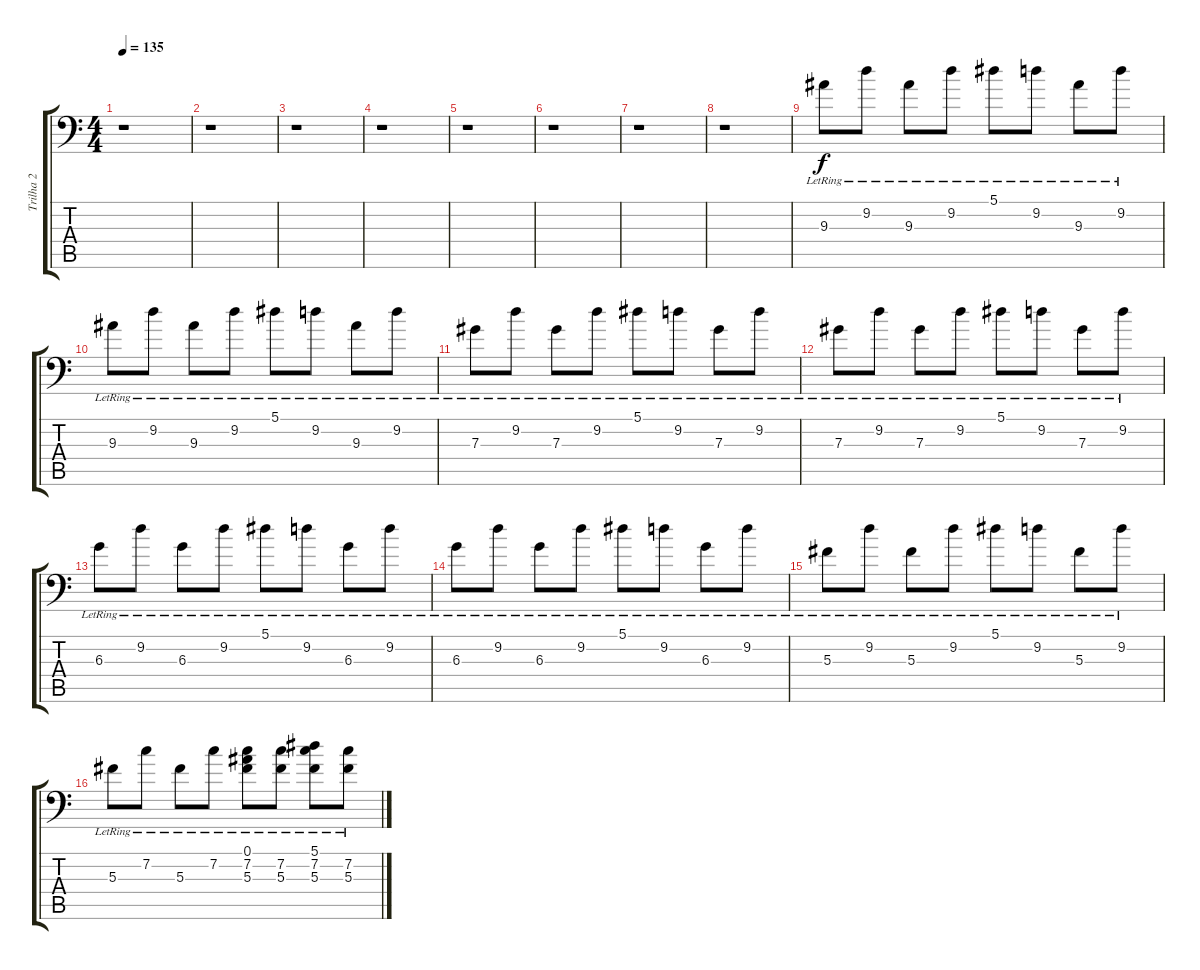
\track ("Trilha 2" "Trilha 2") {instrument acousticguitarsteel}
\staff {score tabs}
\tuning (Bb3 F3 Db3 Ab2 Eb2 Bb1) {hide}
\ts (4 4)
\tempo 135
\clef f4
\ks c
r.1{dy f} |
r.1 |
r.1 |
r.1 |
r.1 |
r.1 |
r.1 |
r.1 |
9.3{lr}.8 9.2{lr}.8 9.3{lr}.8 9.2{lr}.8 5.1{lr}.8 9.2{lr}.8 9.3{lr}.8 9.2{lr}.8 |
9.3{lr}.8 9.2{lr}.8 9.3{lr}.8 9.2{lr}.8 5.1{lr}.8 9.2{lr}.8 9.3{lr}.8 9.2{lr}.8 |
7.3{lr}.8 9.2{lr}.8 7.3{lr}.8 9.2{lr}.8 5.1{lr}.8 9.2{lr}.8 7.3{lr}.8 9.2{lr}.8 |
7.3{lr}.8 9.2{lr}.8 7.3{lr}.8 9.2{lr}.8 5.1{lr}.8 9.2{lr}.8 7.3{lr}.8 9.2{lr}.8 |
6.3{lr}.8 9.2{lr}.8 6.3{lr}.8 9.2{lr}.8 5.1{lr}.8 9.2{lr}.8 6.3{lr}.8 9.2{lr}.8 |
6.3{lr}.8 9.2{lr}.8 6.3{lr}.8 9.2{lr}.8 5.1{lr}.8 9.2{lr}.8 6.3{lr}.8 9.2{lr}.8 |
5.3{lr}.8 9.2{lr}.8 5.3{lr}.8 9.2{lr}.8 5.1{lr}.8 9.2{lr}.8 5.3{lr}.8 9.2{lr}.8 |
5.3{lr}.8 7.2{lr}.8 5.3{lr}.8 7.2{lr}.8 (0.1{lr} 7.2 5.3).8 (7.2{lr} 5.3).8 (5.1 7.2 5.3{lr}).8 (7.2{lr} 5.3).8
